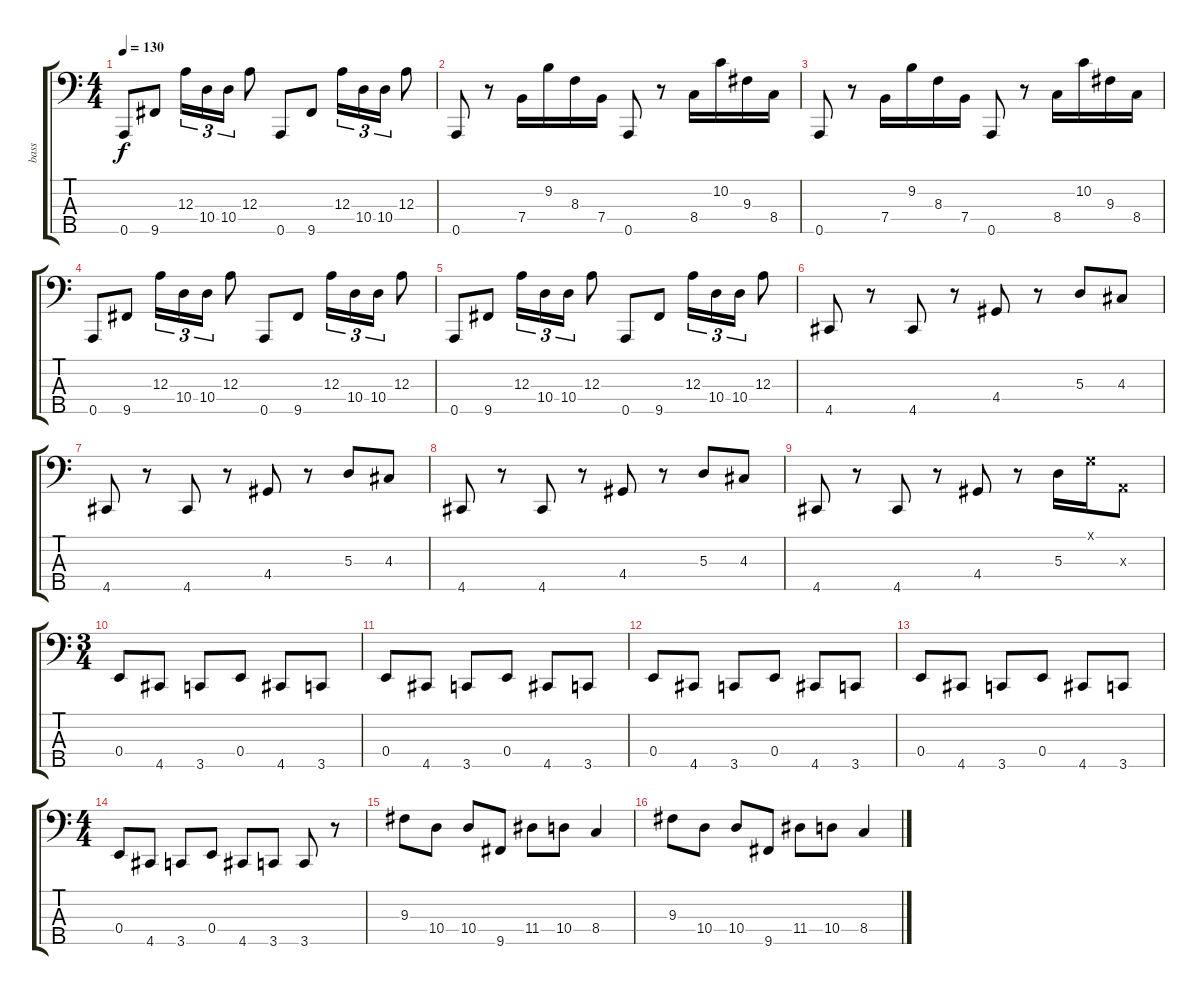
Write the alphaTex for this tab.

\track ("bass" "bass") {instrument electricbassfinger}
\staff {score tabs}
\tuning (G2 D2 A1 E1 A0) {hide}
\ts (4 4)
\tempo 130
\clef f4
\ks c
0.5.8{dy f} 9.5.8 12.3.16{tu (3 2) instrument slapbass1} 10.4.16{tu (3 2)} 10.4.16{tu (3 2)} 12.3.8 0.5.8{instrument electricbassfinger} 9.5.8 12.3.16{tu (3 2) instrument slapbass1} 10.4.16{tu (3 2)} 10.4.16{tu (3 2)} 12.3.8 |
0.5.8{instrument slapbass1} r.8 7.4.16 9.2.16 8.3.16 7.4.16 0.5.8 r.8 8.4.16 10.2.16 9.3.16 8.4.16 |
0.5.8 r.8 7.4.16 9.2.16 8.3.16 7.4.16 0.5.8 r.8 8.4.16 10.2.16 9.3.16 8.4.16 |
0.5.8{instrument slapbass1} 9.5.8 12.3.16{tu (3 2) instrument slapbass1} 10.4.16{tu (3 2)} 10.4.16{tu (3 2)} 12.3.8 0.5.8{instrument electricbassfinger} 9.5.8 12.3.16{tu (3 2) instrument slapbass1} 10.4.16{tu (3 2)} 10.4.16{tu (3 2)} 12.3.8 |
0.5.8 9.5.8 12.3.16{tu (3 2) instrument slapbass1} 10.4.16{tu (3 2)} 10.4.16{tu (3 2)} 12.3.8 0.5.8{instrument electricbassfinger} 9.5.8 12.3.16{tu (3 2) instrument slapbass1} 10.4.16{tu (3 2)} 10.4.16{tu (3 2)} 12.3.8 |
4.5.8{instrument electricbassfinger} r.8 4.5.8 r.8 4.4.8 r.8 5.3.8 4.3.8 |
4.5.8{instrument electricbassfinger} r.8 4.5.8 r.8 4.4.8 r.8 5.3.8 4.3.8 |
4.5.8{instrument electricbassfinger} r.8 4.5.8 r.8 4.4.8 r.8 5.3.8 4.3.8 |
4.5.8{instrument electricbassfinger} r.8 4.5.8 r.8 4.4.8 r.8 5.3.16{instrument slapbass1} 0.1{x}.16 0.3{x}.8 |
\ts (3 4)
0.4.8{instrument electricbassfinger} 4.5.8 3.5.8 0.4.8 4.5.8 3.5.8 |
0.4.8 4.5.8 3.5.8 0.4.8 4.5.8 3.5.8 |
0.4.8 4.5.8 3.5.8 0.4.8 4.5.8 3.5.8 |
0.4.8 4.5.8 3.5.8 0.4.8 4.5.8 3.5.8 |
\ts (4 4)
0.4.8 4.5.8 3.5.8 0.4.8 4.5.8 3.5.8 3.5.8 r.8 |
9.3.8 10.4.8 10.4.8 9.5.8 11.4.8 10.4.8 8.4.4 |
9.3.8 10.4.8 10.4.8 9.5.8 11.4.8 10.4.8 8.4.4
